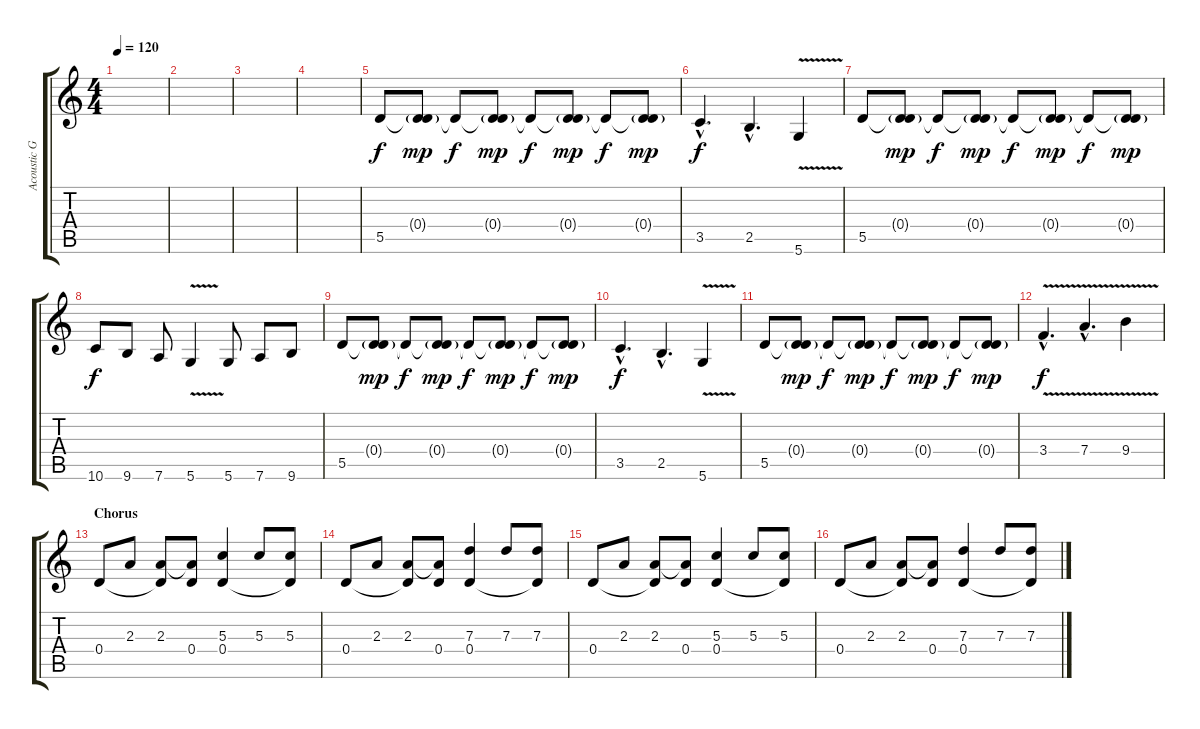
\track ("Acoustic Guitar (nylon)" "Acoustic G") {instrument acousticguitarnylon}
\staff {score tabs}
\tuning (E4 B3 G3 D3 A2 D2) {hide}
\ts (4 4)
\tempo 120
\clef g2
\ks c
|
|
|
|
5.5.8 (0.4{g} 5.5{t}).8{dy mp} 5.5{t}.8{dy f} (0.4{g} 5.5{t}).8{dy mp} 5.5{t}.8{dy f} (0.4{g} 5.5{t}).8{dy mp} 5.5{t}.8{dy f} (0.4{g} 5.5{t}).8{dy mp} |
3.5{hac}.4{d dy f} 2.5{hac}.4{d} 5.6{v}.4 |
5.5.8 (0.4{g} 5.5{t}).8{dy mp} 5.5{t}.8{dy f} (0.4{g} 5.5{t}).8{dy mp} 5.5{t}.8{dy f} (0.4{g} 5.5{t}).8{dy mp} 5.5{t}.8{dy f} (0.4{g} 5.5{t}).8{dy mp} |
10.6.8{dy f} 9.6.8 7.6.8 5.6{v}.4 5.6.8 7.6.8 9.6.8 |
5.5.8 (0.4{g} 5.5{t}).8{dy mp} 5.5{t}.8{dy f} (0.4{g} 5.5{t}).8{dy mp} 5.5{t}.8{dy f} (0.4{g} 5.5{t}).8{dy mp} 5.5{t}.8{dy f} (0.4{g} 5.5{t}).8{dy mp} |
3.5{hac}.4{d dy f} 2.5{hac}.4{d} 5.6{v}.4 |
5.5.8 (0.4{g} 5.5{t}).8{dy mp} 5.5{t}.8{dy f} (0.4{g} 5.5{t}).8{dy mp} 5.5{t}.8{dy f} (0.4{g} 5.5{t}).8{dy mp} 5.5{t}.8{dy f} (0.4{g} 5.5{t}).8{dy mp} |
3.4{v hac}.4{d dy f} 7.4{v hac}.4{d} 9.4{v}.4 |
\section ("" "Chorus")
0.4.8 2.3.8 (2.3 0.4{t}).8 (2.3{t} 0.4).8 (5.3 0.4).4 5.3.8 (5.3 0.4{t}).8 |
0.4.8 2.3.8 (2.3 0.4{t}).8 (2.3{t} 0.4).8 (7.3 0.4).4 7.3.8 (7.3 0.4{t}).8 |
0.4.8 2.3.8 (2.3 0.4{t}).8 (2.3{t} 0.4).8 (5.3 0.4).4 5.3.8 (5.3 0.4{t}).8 |
0.4.8 2.3.8 (2.3 0.4{t}).8 (2.3{t} 0.4).8 (7.3 0.4).4 7.3.8 (7.3 0.4{t}).8
